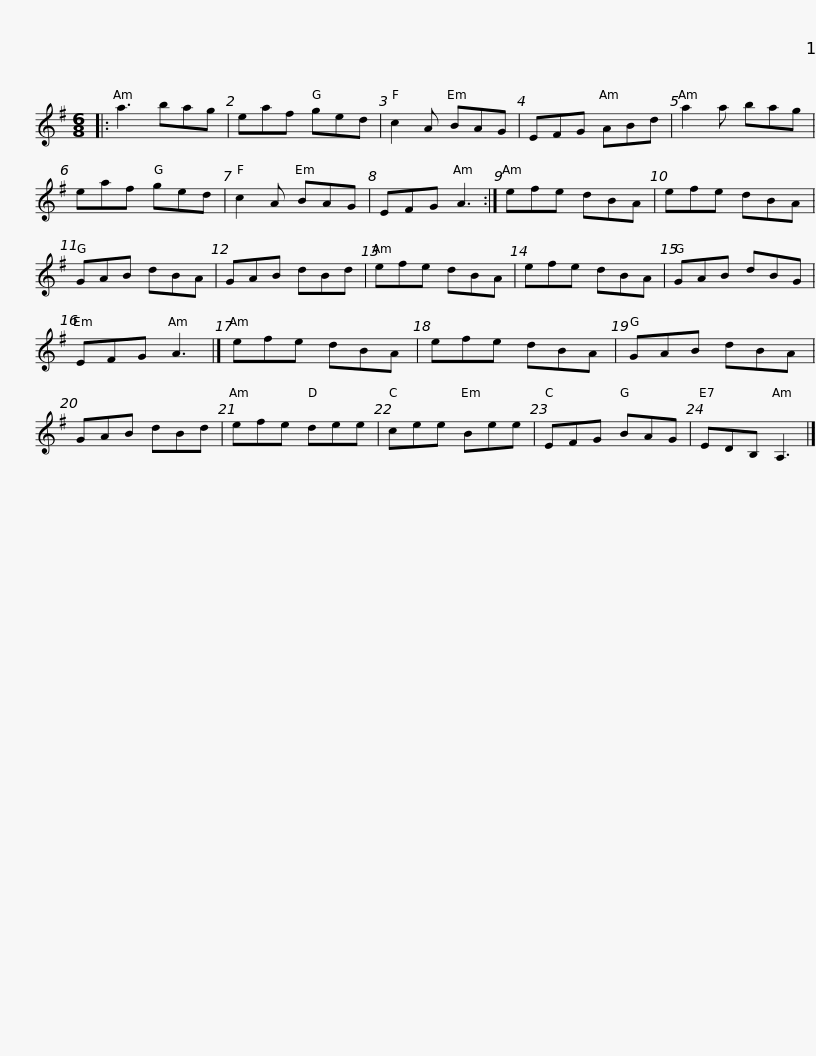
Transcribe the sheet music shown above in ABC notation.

X:1
L:1/8
M:6/8
I:linebreak $
K:G
V:1 treble
V:1
|: a3 bag | eaf ged | c2 A BAG | EFG ABd | a2 a bag | %5
 eaf ged | c2 A BAG |$ EFG A3 :| efe dBA | efe dBA | %10
 GAB dBA | GAB dBd | efe dBA | efe dBA |$ GAB dBG | %15
 EFG A3 |] efe dBA | efe dBA | GAB dBA | GAB dBd | %20
 efe dee |$ cee Bee | EFG BAG | EDB, A,3 |] %24
